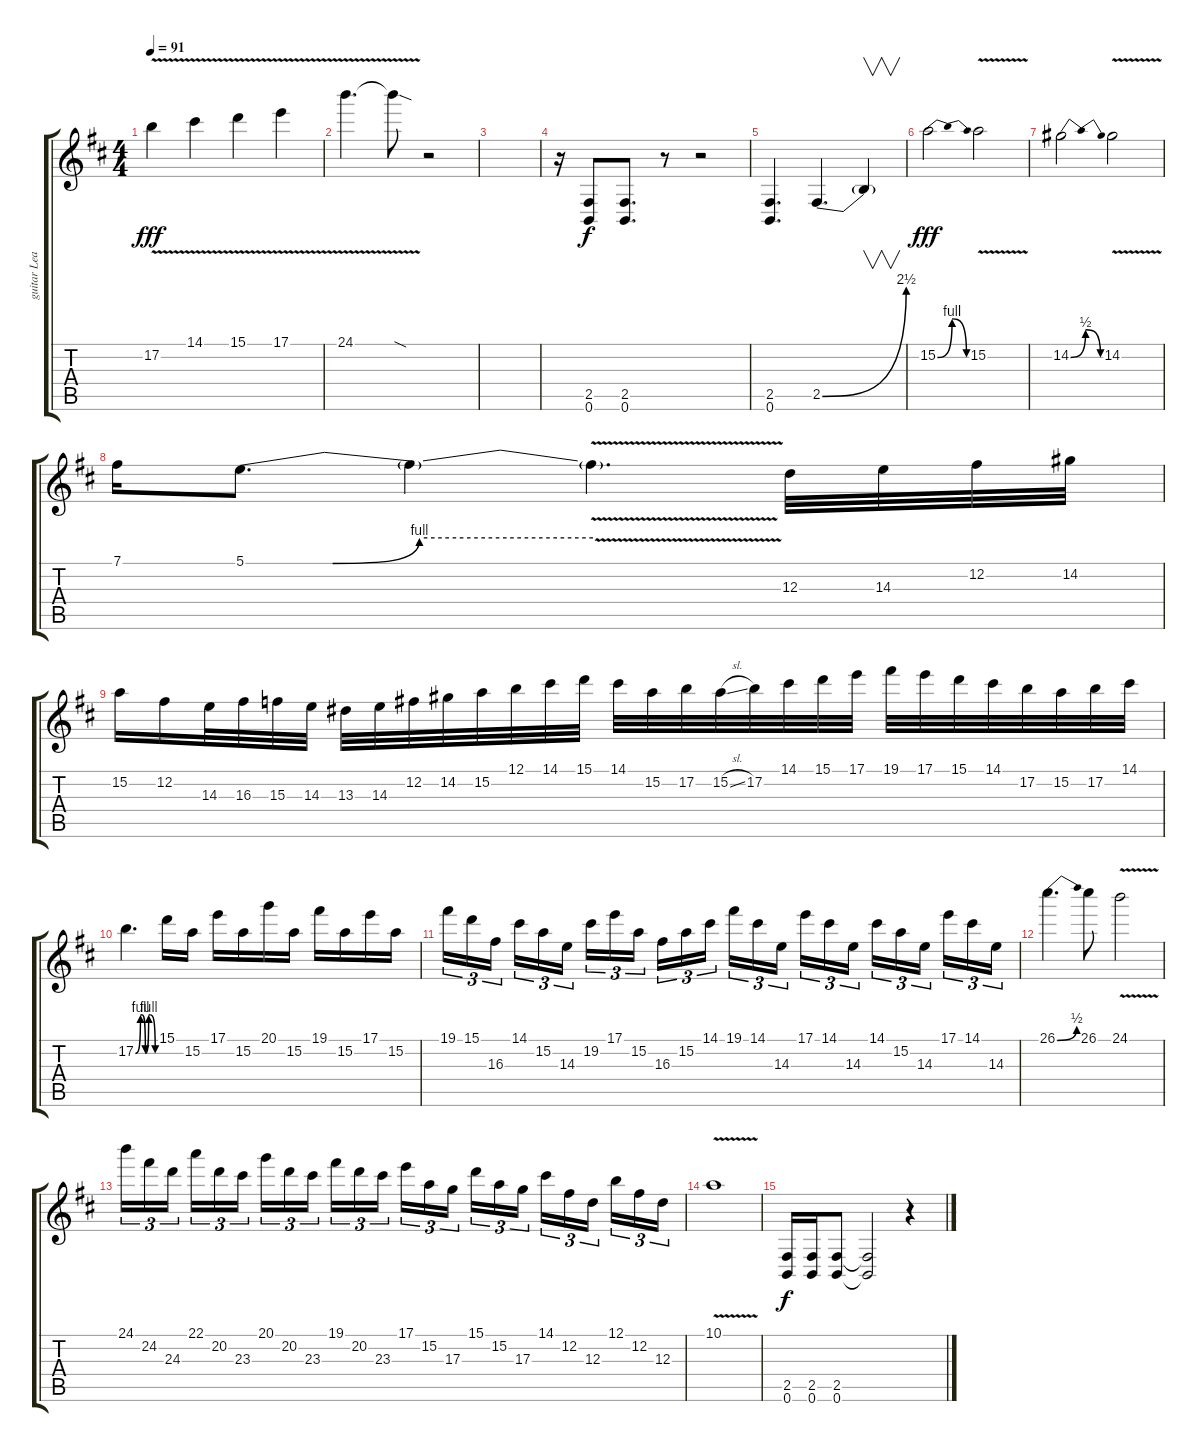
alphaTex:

\track ("guitar Lead" "guitar Lea") {instrument distortionguitar}
\staff {score tabs}
\tuning (B3 Gb3 D3 A2 E2 B1) {hide}
\ts (4 4)
\tempo 91
\clef g2
\ks d
17.2{v}.4{dy fff} 14.1{v}.4 15.1{v}.4 17.1{v}.4 |
24.1{v}.4{d} 24.1{sod t}.8 r.2 |
|
r.16{balance 16} (2.5 0.6).8{dy f} (2.5 0.6).8{d} r.8 r.2 |
(2.5 0.6).4{d balance 8} 2.5{be (bend 0 0 60 10)}.4{d} 2.5{t}.4{v} |
15.2{be (bendrelease 0 0 15 4 44 4 60 0)}.2{dy fff} 15.2{v}.2 |
14.2{be (bendrelease 0 0 15 2 45 2 60 0)}.2 14.2{v}.2 |
7.1.16 5.1{be (custom 0 0 15 0 30 4 60 4)}.8{d} 5.1{t}.4 5.1{v t}.4{d} 12.3.32 14.3.32 12.2.32 14.2.32 |
15.2.16 12.2.16 14.3.32 16.3.32 15.3.32 14.3.32 13.3.32 14.3.32 12.2.32 14.2.32 15.2.32 12.1.32 14.1.32 15.1.32 14.1.32 15.2.32 17.2.32 15.2{sl}.32 17.2.32 14.1.32 15.1.32 17.1.32 19.1.32 17.1.32 15.1.32 14.1.32 17.2.32 15.2.32 17.2.32 14.1.32 |
17.2{be (custom 0 0 15 4 20 4 30 0 40 4 45 4 60 0)}.4{d} 15.1.16 15.2.16 17.1.16 15.2.16 20.1.16 15.2.16 19.1.16 15.2.16 17.1.16 15.2.16 |
19.1.16{tu (3 2)} 15.1.16{tu (3 2)} 16.3.16{tu (3 2) beam splitsecondary} 14.1.16{tu (3 2)} 15.2.16{tu (3 2)} 14.3.16{tu (3 2)} 19.2.16{tu (3 2)} 17.1.16{tu (3 2)} 15.2.16{tu (3 2) beam splitsecondary} 16.3.16{tu (3 2)} 15.2.16{tu (3 2)} 14.1.16{tu (3 2)} 19.1.16{tu (3 2)} 14.1.16{tu (3 2)} 14.3.16{tu (3 2) beam splitsecondary} 17.1.16{tu (3 2)} 14.1.16{tu (3 2)} 14.3.16{tu (3 2)} 14.1.16{tu (3 2)} 15.2.16{tu (3 2)} 14.3.16{tu (3 2) beam splitsecondary} 17.1.16{tu (3 2)} 14.1.16{tu (3 2)} 14.3.16{tu (3 2)} |
26.1{be (bend 0 0 60 2)}.4{d} 26.1.8 24.1{v}.2 |
24.1.16{tu (3 2)} 24.2.16{tu (3 2)} 24.3.16{tu (3 2) beam splitsecondary} 22.1.16{tu (3 2)} 20.2.16{tu (3 2)} 23.3.16{tu (3 2)} 20.1.16{tu (3 2)} 20.2.16{tu (3 2)} 23.3.16{tu (3 2) beam splitsecondary} 19.1.16{tu (3 2)} 20.2.16{tu (3 2)} 23.3.16{tu (3 2)} 17.1.16{tu (3 2)} 15.2.16{tu (3 2)} 17.3.16{tu (3 2) beam splitsecondary} 15.1.16{tu (3 2)} 15.2.16{tu (3 2)} 17.3.16{tu (3 2)} 14.1.16{tu (3 2)} 12.2.16{tu (3 2)} 12.3.16{tu (3 2) beam splitsecondary} 12.1.16{tu (3 2)} 12.2.16{tu (3 2)} 12.3.16{tu (3 2)} |
10.1{v}.1 |
(2.5 0.6).16{dy f} (2.5 0.6).16 (2.5 0.6).8 (2.5{t} 0.6{t}).2 r.4
